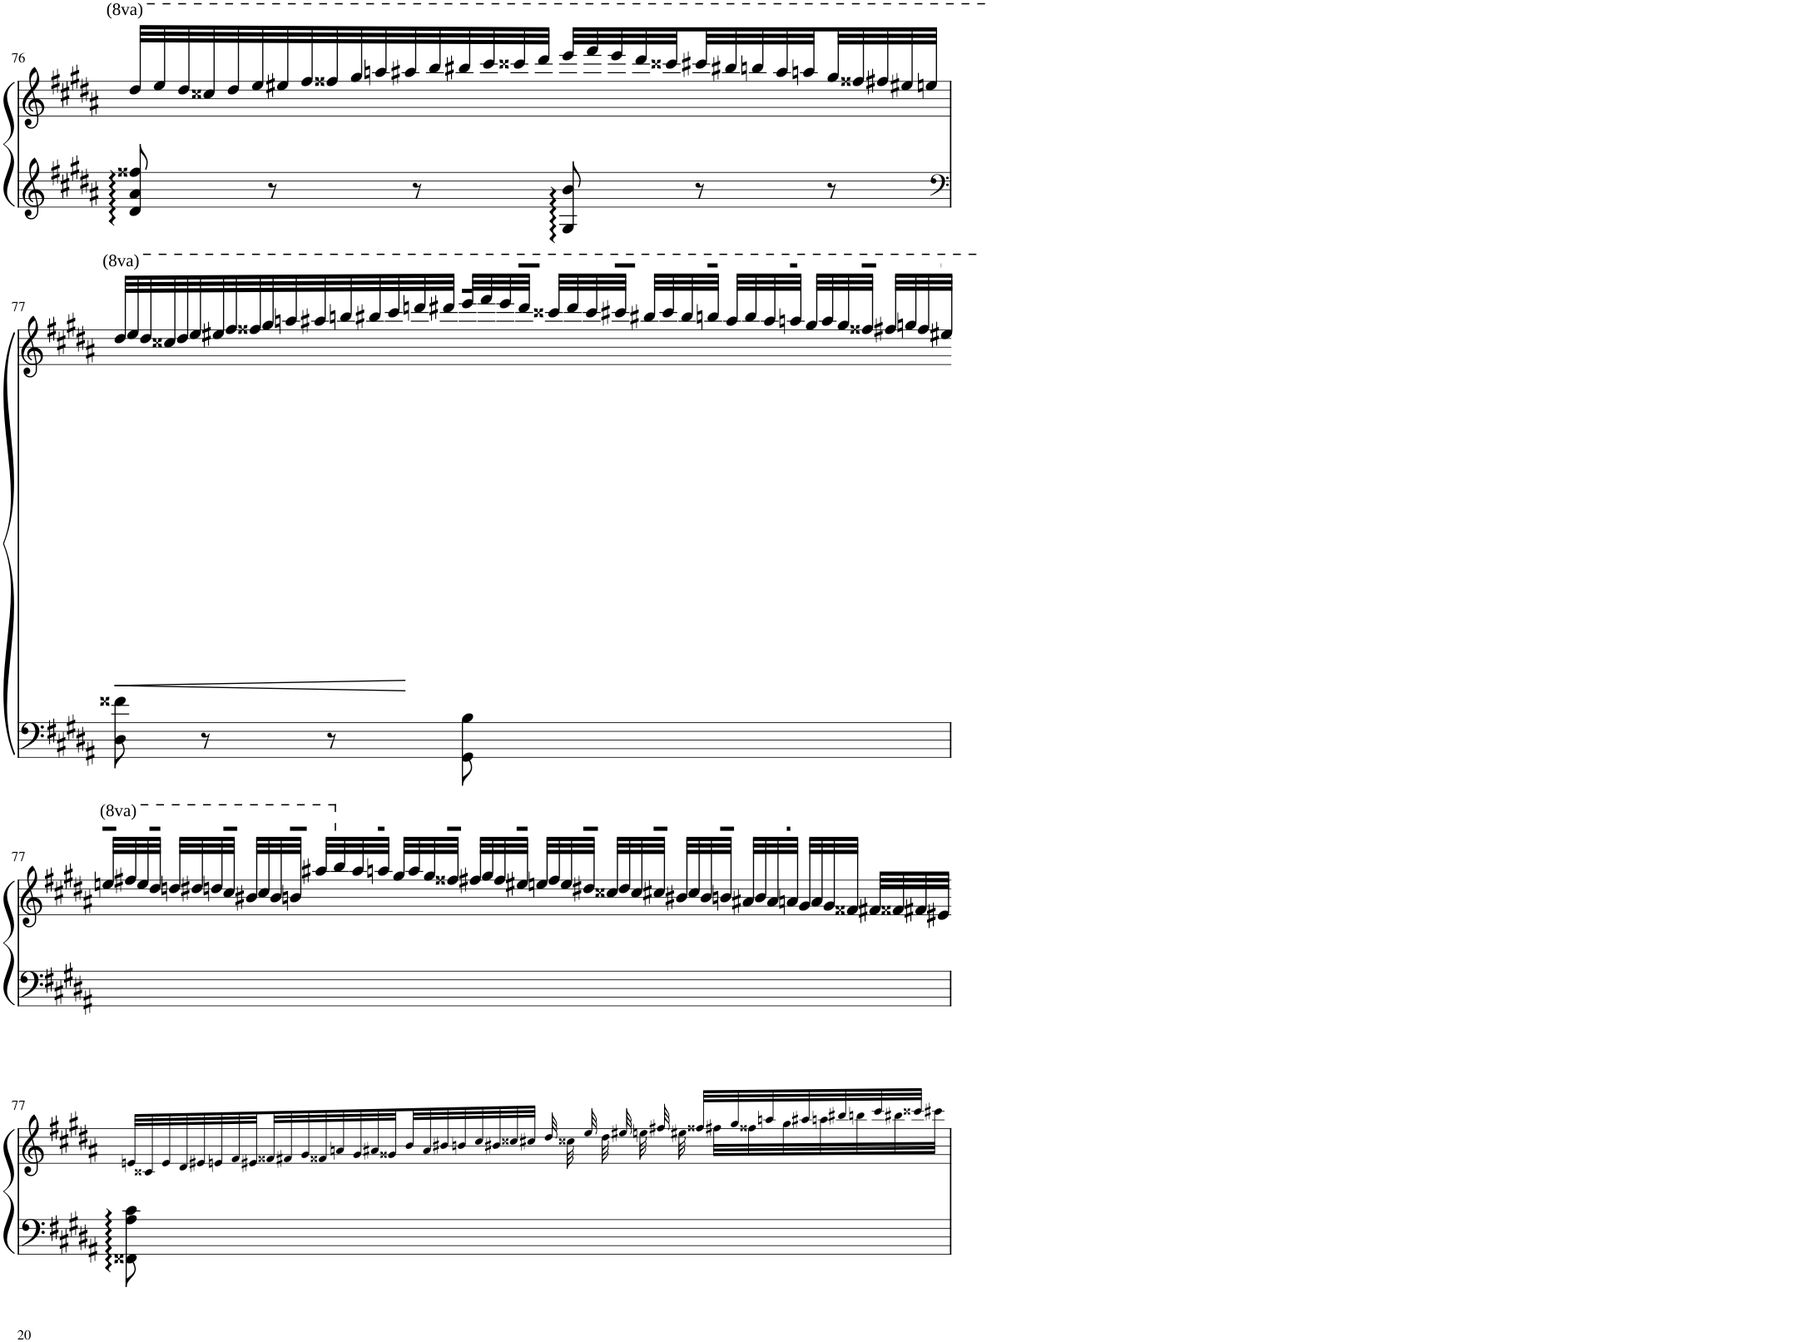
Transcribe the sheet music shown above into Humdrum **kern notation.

**kern	**kern	**dynam
*part1	*part1	*part1
*staff2	*staff1	*staff1/2
*I"Piano	*	*
*I'Pno	*	*
!!LO:PB:g=z
*clefG2	*clefG2	*
*k[f#c#g#d#a#]	*k[f#c#g#d#a#]	*
*M6/8	*M6/8	*
*	*Xtuplet	*
=76	=76	=76
8d#/ 8a#/ 8ff##X/	136%3ddd#/LLL	.
.	136%3eee/	.
.	136%3ddd#/	.
.	136%3ccc##X/	.
.	136%3ddd#/	.
.	136%3eee/	.
8r	.	.
.	136%3eee#X/	.
.	136%3fff#/	.
.	136%3fff##X/	.
.	136%3ggg#/	.
.	136%3aaan/	.
.	136%3aaa#X/	.
8r	.	.
.	136%3bbb/	.
.	136%3bbb#X/	.
.	136%3cccc#/	.
.	136%3cccc##X/	.
.	136%3dddd#/JJJ	.
8G#/ 8b/	40eeee/LLL	.
.	40ffff#/	.
.	40eeee/	.
.	40dddd#/	.
.	40cccc##X/	.
8r	40cccc#X/	.
.	40bbb#X/	.
.	40bbbn/	.
.	40aaa#/	.
.	40aaan/	.
8r	40ggg#/	.
.	40fff##X/	.
.	40fff#X/	.
.	40eee#X/	.
.	40eeen/JJJ	.
!!LO:LB:g=z
=77	=77	=77
*clefF4	*	*
!	!	!LO:HP:b
8D#\ 8f##X\	136%3ddd#/LLL	<
.	136%3eee/	.
.	136%3ddd#/	.
.	136%3ccc##X/	.
.	136%3ddd#/	.
.	136%3eee/	.
8r	.	.
.	136%3eee#X/	.
.	136%3fff#/	.
.	136%3fff##X/	.
.	136%3ggg#/	.
.	136%3aaan/	.
.	136%3aaa#X/	.
8r	.	.
.	136%3bbbn/	.
.	136%3bbb#X/	.
.	136%3cccc#/	.
.	136%3ddddn/	[
.	136%3dddd#X/JJJ	.
8GG#\ 8B\	96.eeee/LLL	.
.	96.ffff#/	.
.	96.eeee/	.
.	96.dddd#/JJJ	.
.	96.cccc##X/LLL	.
.	96.dddd#/	.
.	96.cccc##/	.
.	96.cccc#X/JJJ	.
4ryy	96.bbb#X/LLL	.
.	96.cccc#/	.
.	96.bbb#/	.
.	96.bbbn/JJJ	.
.	96.aaa#/LLL	.
.	96.bbb/	.
.	96.aaa#/	.
.	96.aaan/JJJ	.
.	96.ggg#/LLL	.
.	96.aaa/	.
.	96.ggg#/	.
.	96.fff##X/JJJ	.
.	96.fff#X/LLL	.
.	96.gggn/	.
.	96.fff#/	.
.	96.eee#X/JJJ	.
!!LO:LB:g=z
=77-	=77-	=77-
2.ryy	96.eeen/LLL	.
.	96.fff#X/	.
.	96.eee/	.
.	96.ddd#/JJJ	.
.	96.dddn/LLL	.
.	96.ddd#X/	.
.	96.dddn/	.
.	96.ccc#/JJJ	.
.	96.bb#X/LLL	.
.	96.ccc#/	.
.	96.bb#/	.
.	96.bbn/JJJ	.
.	96.aa#X/LLL	.
.	96.bb/	.
.	96.aa#/	.
.	96.aan/JJJ	.
.	96.gg#/LLL	.
.	96.aa/	.
.	96.gg#/	.
.	96.ff##X/JJJ	.
.	96.ff#X/LLL	.
.	96.gg#/	.
.	96.ff#/	.
.	96.ee#X/JJJ	.
.	96.een/LLL	.
.	96.ff#/	.
.	96.ee/	.
.	96.dd#X/JJJ	.
.	96.cc##X/LLL	.
.	96.dd#/	.
.	96.cc##/	.
.	96.cc#X/JJJ	.
.	96.b#X/LLL	.
.	96.cc#/	.
.	96.b#/	.
.	96.bn/JJJ	.
.	96.a#X/LLL	.
.	96.b/	.
.	96.a#/	.
.	96.an/JJJ	.
.	96.g#/LLL	.
.	96.a/	.
.	96.g#/	.
.	96.f##X/JJJ	.
.	96.f#X/LLL	.
.	96.f##X/	.
.	96.f#X/	.
.	96.e#X/JJJ	.
!!LO:LB:g=z
=77-	=77-	=77-
*^	*^	*
*	*	*	*^	*
8FF##X\ 8A#\ 8c#\	32ryy	96.en!/LLL	4.ryy	64ryy	.
*	*	*	*v	*v	*
.	.	96.c##X!/	.	.
*v	*v	*	*	*
.	96.e!/	.	.
.	96.d#!/	.	.
.	96.e#X!/	.	.
.	96.en!/	.	.
.	96.f#!/	.	.
.	96.e#X!/	.	.
8ryy	96.f##X!/	.	.
.	96.f#X!/	.	.
.	96.g#!/	.	.
.	96.f##X!/	.	.
.	96.an!/	.	.
.	96.g#!/	.	.
.	96.a#X!/	.	.
.	96.g##X!/	.	.
8ryy	96.b!/	.	.
.	96.a#!/	.	.
.	96.b#X!/	.	.
.	96.bn!/	.	.
.	96.cc#!/	.	.
.	96.b#X!/	.	.
.	96.cc##X!/	.	.
.	96.cc#X!/JJJ	.	.
4.ryy	8ryy	96.dd#!/	.
*	*	*^	*
.	.	96.ryy	96.cc##X!\	.
*^	*	*	*	*
.	96.ryy	.	96.ee!/	64ryy	.
.	64ryy	.	96.ryy	96.dd#!\	.
.	96.ryy	.	96.ee#X!/	64ryy	.
.	64ryy	.	96.ryy	96.een!\	.
.	96.ryy	.	96.ff#X!/	64ryy	.
.	64ryy	.	96.ryy	96.ee#X!\	.
.	96.ryy	4ryy	96.ff##X!/LLL	64ryy	.
.	8...ryy	.	64ryy	96.ff#X!\LLL	.
.	.	.	96.gg#!/	64ryy	.
.	.	.	64ryy	96.ff##X!\	.
.	.	.	96.aan!/	64ryy	.
.	.	.	64ryy	96.gg#!\	.
.	.	.	96.aa#X!/	64ryy	.
.	.	.	32.ryy	96.aan!\	.
.	.	.	.	32.ryy	.
.	.	.	96.bb#X!/	.	.
.	.	.	64ryy	96.bbn!\	.
.	.	.	96.ccc#!/	64ryy	.
.	.	.	64ryy	96.bb#X!\	.
.	.	.	96.ccc##X!/JJJ	64ryy	.
.	.	.	64ryy	96.ccc#X!\JJJ	.
*v	*v	*	*	*	*
*	*v	*v	*v	*
=	=	=
*-	*-	*-
